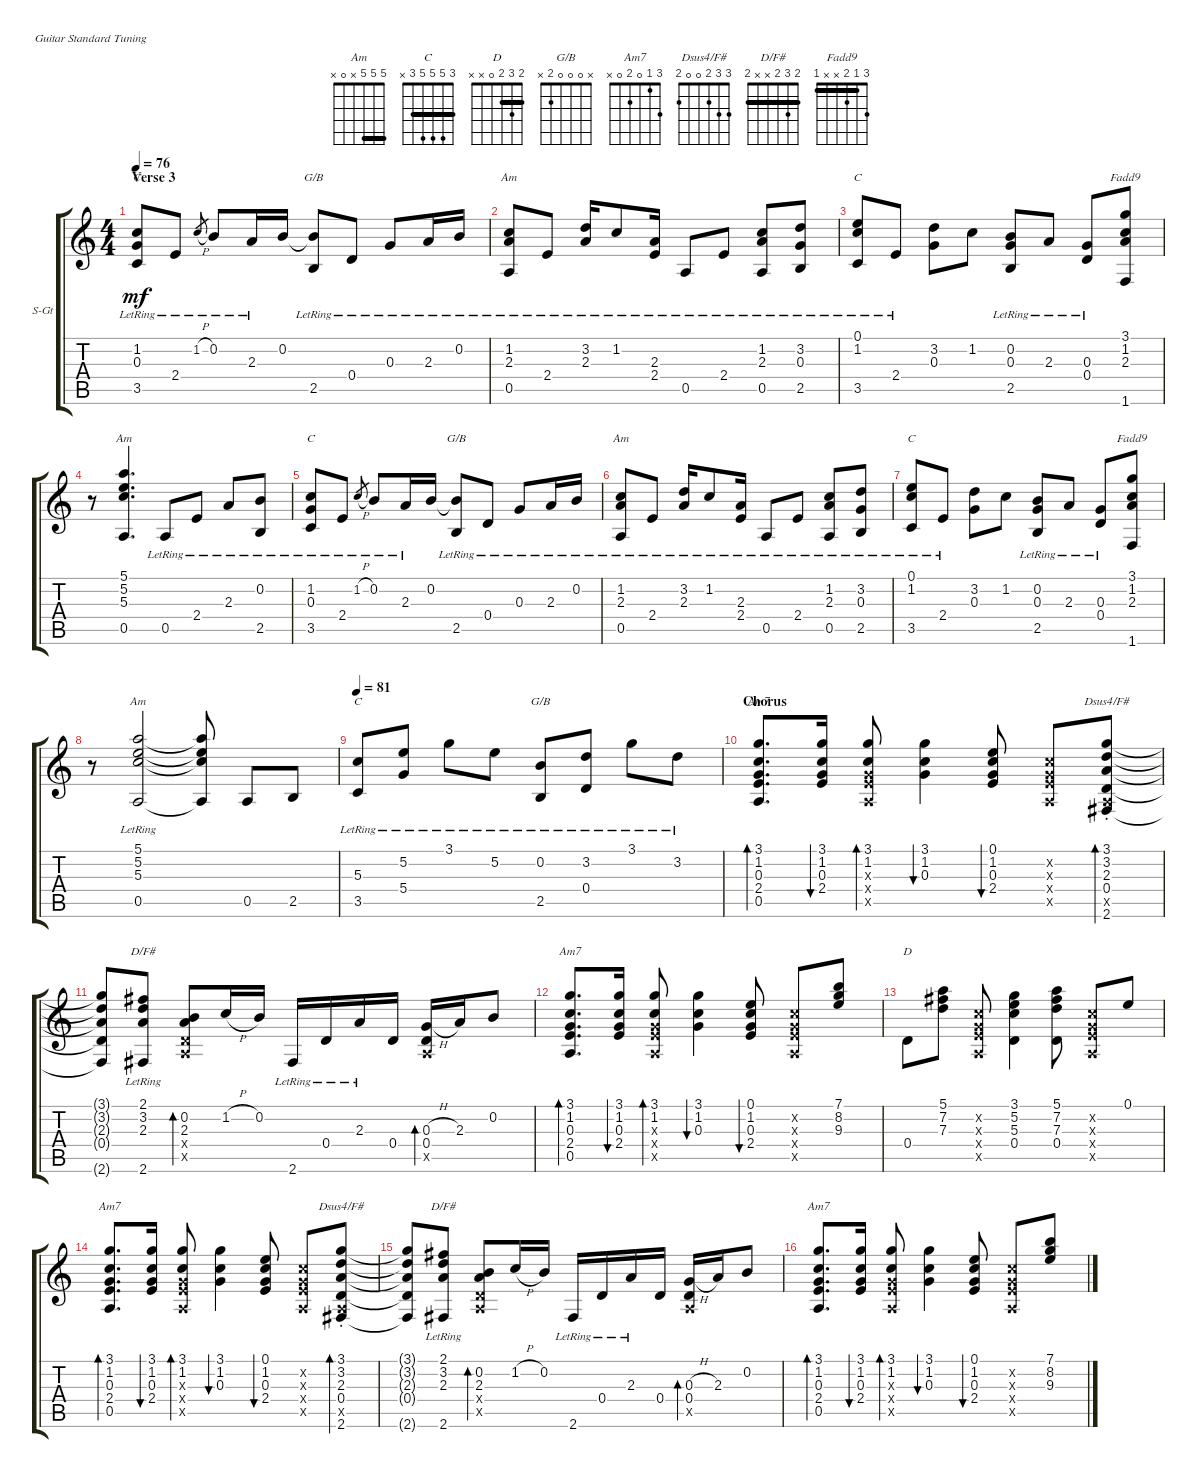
\defaultSystemsLayout 4
\bracketExtendMode groupsimilarinstruments
\firstSystemTrackNameOrientation horizontal
\otherSystemsTrackNameOrientation horizontal
\track ("Steel Guitar" "S-Gt") {instrument acousticguitarsteel}
\staff {score tabs}
\tuning (E4 B3 G3 D3 A2 E2)
\chord ("Am" x 1 2 2 0 x) {showfingering false}
\chord ("C" 0 1 0 2 3 x) {showfingering false}
\chord ("D" 2 3 2 0 x x) {showfingering false barre 2}
\chord ("G/B" x 3 0 0 2 x) {showfingering false}
\chord ("Am7" 3 1 0 2 0 x) {showfingering false}
\chord ("Dsus4/F#" 3 3 2 0 0 2) {showfingering false}
\chord ("D/F#" 2 3 2 x x 2) {showfingering false barre (2 2)}
\chord ("G/B" x 0 0 0 2 x) {showfingering false}
\chord ("Fadd9" 3 1 2 x x 1) {showfingering false barre 1}
\chord ("Am" 5 5 5 x 0 x) {showfingering false barre (5 5)}
\chord ("C" 3 5 5 5 3 x) {showfingering false barre 3}
\ts (4 4)
\section ("" "Verse 3")
\tempo 76
\clef g2
\ks aminor
(1.2{lr} 3.5{lr} 0.3{lr}).8{ch "C" dy mf} 2.4{lr}.8 1.2{h lr}.8{gr} 0.2{lr}.8 2.3{lr}.16 0.2.16 (2.5{lr} 0.2{t}).8{ch "G/B"} 0.4{lr}.8 0.3{lr}.8 2.3{lr}.16 0.2{lr}.16 |
(1.2{lr} 0.5{lr} 2.3{lr}).8{ch "Am"} 2.4{lr}.8 (3.2{lr} 2.3{lr}).16 1.2{lr}.8 (2.3{lr} 2.4{lr}).16 0.5{lr}.8 2.4{lr}.8 (1.2{lr} 2.3{lr} 0.5{lr}).8 (3.2{lr} 0.3{lr} 2.5{lr}).8 |
(0.1{lr} 1.2{lr} 3.5{lr}).8{ch "C"} 2.4{lr}.8 (3.2 0.3).8 1.2.8 (2.5{lr} 0.2{lr} 0.3{lr}).8 2.3{lr}.8 (0.3{lr} 0.4{lr}).8 (1.6 3.1 1.2 2.3).8{ch "Fadd9"} |
r.8 (5.1 5.2 5.3 0.5).4{d ch "Am"} 0.5{lr}.8 2.4{lr}.8 2.3{lr}.8 (0.2{lr} 2.5).8 |
(1.2{lr} 3.5{lr} 0.3{lr}).8{ch "C"} 2.4{lr}.8 1.2{h lr}.8{gr} 0.2{lr}.8 2.3{lr}.16 0.2.16 (2.5{lr} 0.2{t}).8{ch "G/B"} 0.4{lr}.8 0.3{lr}.8 2.3{lr}.16 0.2{lr}.16 |
(1.2{lr} 0.5{lr} 2.3{lr}).8{ch "Am"} 2.4{lr}.8 (3.2{lr} 2.3{lr}).16 1.2{lr}.8 (2.3{lr} 2.4{lr}).16 0.5{lr}.8 2.4{lr}.8 (1.2{lr} 2.3{lr} 0.5{lr}).8 (3.2{lr} 0.3{lr} 2.5{lr}).8 |
(0.1{lr} 1.2{lr} 3.5{lr}).8{ch "C"} 2.4{lr}.8 (3.2 0.3).8 1.2.8 (2.5{lr} 0.2{lr} 0.3{lr}).8 2.3{lr}.8 (0.3{lr} 0.4{lr}).8 (1.6 3.1 1.2 2.3).8{ch "Fadd9"} |
r.8 (5.1{lr} 5.2{lr} 5.3{lr} 0.5{lr}).2{ch "Am"} (0.5{t} 5.3{t} 5.2{t} 5.1{t}).8 0.5.8 2.5.8 |
\tempo 81
(3.5{lr} 5.3{lr}).8{ch "C"} (5.4{lr} 5.2{lr}).8 3.1{lr}.8 5.2{lr}.8 (2.5{lr} 0.2{lr}).8{ch "G/B"} (0.4{lr} 3.2{lr}).8 3.1{lr}.8 3.2{lr}.8 |
\section ("" "Chorus")
(0.5 2.4 0.3 1.2 3.1).8{d bd 37 ch "Am7"} (2.4 0.3 1.2 3.1).16{bu 30} (0.5{x} 2.4{x} 0.3{x} 1.2 3.1).8{bd 30} (0.3 1.2 3.1).4{bu 30} (2.4 0.3 1.2 0.1).8{bu 30} (0.5{x} 2.4{x} 0.3{x} 1.2{x}).8 (3.1{st} 3.2{st} 2.3{st} 2.6{st} 0.4 0.5{x}).8{bd 30 ch "Dsus4/F#"} |
(3.1{t} 3.2{t} 2.3{t} 2.6{t} 0.4{t}).8 (2.1{lr} 3.2{lr} 2.3{lr} 2.6{lr}).8{ch "D/F#"} (0.2 0.4{x} 0.5{x} 2.3).8{bd 30} 1.2{h}.16 0.2.16 2.6{lr}.16 0.4{lr}.16 2.3{lr}.16 0.4.16 (0.3{h} 0.4 0.5{x}).16{bd 30} 2.3.16 0.2.8 |
(0.5 2.4 0.3 1.2 3.1).8{d bd 37 ch "Am7"} (2.4 0.3 1.2 3.1).16{bu 30} (0.5{x} 2.4{x} 0.3{x} 1.2 3.1).8{bd 30} (0.3 1.2 3.1).4{bu 30} (2.4 0.3 1.2 0.1).8{bu 30} (0.5{x} 2.4{x} 0.3{x} 1.2{x}).8 (7.1 8.2 9.3).8 |
0.4.8{ch "D"} (5.1 7.2 7.3).8 (0.5{x} 2.4{x} 0.3{x} 1.2{x}).8 (3.1 5.2 5.3 0.4).4 (5.1 7.2 7.3 0.4).8 (0.5{x} 2.4{x} 0.3{x} 1.2{x}).8 0.1.8 |
(0.5 2.4 0.3 1.2 3.1).8{d bd 37 ch "Am7"} (2.4 0.3 1.2 3.1).16{bu 30} (0.5{x} 2.4{x} 0.3{x} 1.2 3.1).8{bd 30} (0.3 1.2 3.1).4{bu 30} (2.4 0.3 1.2 0.1).8{bu 30} (0.5{x} 2.4{x} 0.3{x} 1.2{x}).8 (3.1{st} 3.2{st} 2.3{st} 2.6{st} 0.4 0.5{x}).8{bd 30 ch "Dsus4/F#"} |
(3.1{t} 3.2{t} 2.3{t} 2.6{t} 0.4{t}).8 (2.1{lr} 3.2{lr} 2.3{lr} 2.6{lr}).8{ch "D/F#"} (0.2 0.4{x} 0.5{x} 2.3).8{bd 30} 1.2{h}.16 0.2.16 2.6{lr}.16 0.4{lr}.16 2.3{lr}.16 0.4.16 (0.3{h} 0.4 0.5{x}).16{bd 30} 2.3.16 0.2.8 |
(0.5 2.4 0.3 1.2 3.1).8{d bd 37 ch "Am7"} (2.4 0.3 1.2 3.1).16{bu 30} (0.5{x} 2.4{x} 0.3{x} 1.2 3.1).8{bd 30} (0.3 1.2 3.1).4{bu 30} (2.4 0.3 1.2 0.1).8{bu 30} (0.5{x} 2.4{x} 0.3{x} 1.2{x}).8 (7.1 8.2 9.3).8
